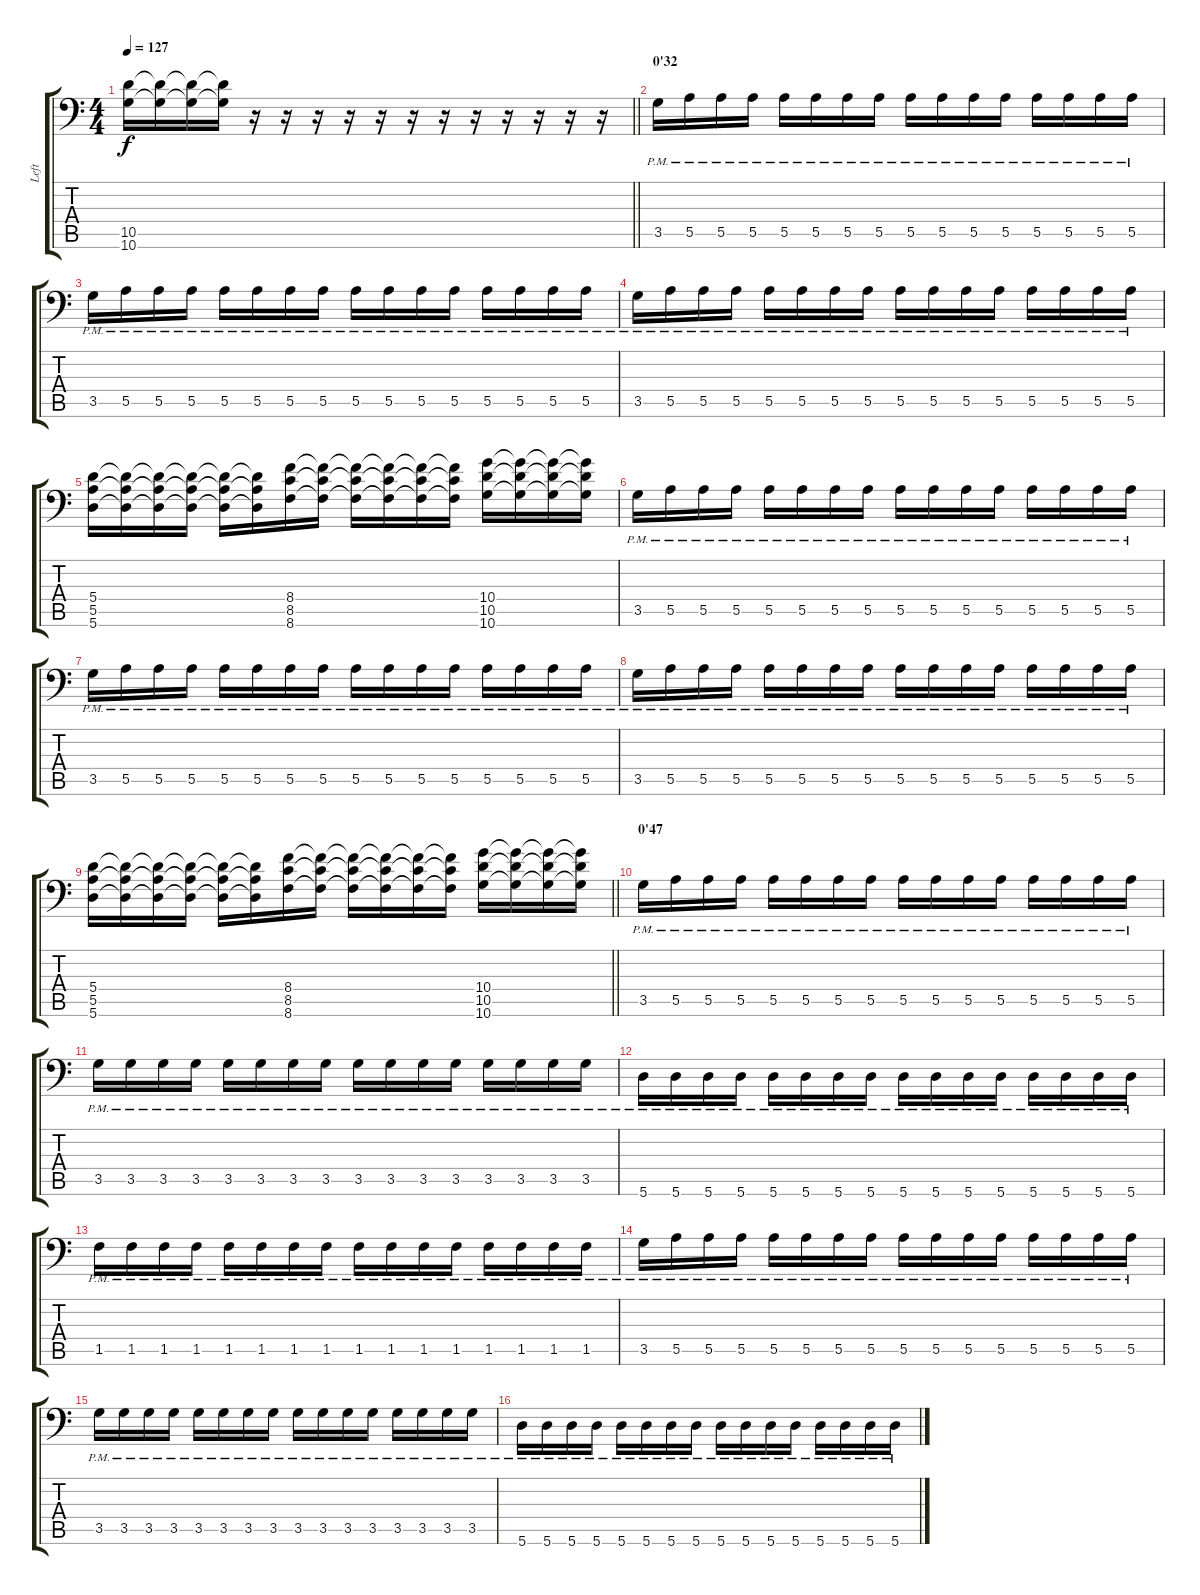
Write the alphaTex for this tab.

\track ("Left" "Left") {instrument distortionguitar}
\staff {score tabs}
\tuning (B3 Gb3 D3 A2 E2 A1) {hide}
\ts (4 4)
\tempo 127
\clef f4
\barLineRight lightlight
\ks c
(10.5 10.6).16{dy f} (10.5{t} 10.6{t}).16 (10.5{t} 10.6{t}).16 (10.5{t} 10.6{t}).16 r.16 r.16 r.16 r.16 r.16 r.16 r.16 r.16 r.16 r.16 r.16 r.16 |
\section ("" "0'32")
3.5{pm}.16{volume 12} 5.5{pm}.16 5.5{pm}.16 5.5{pm}.16 5.5{pm}.16 5.5{pm}.16 5.5{pm}.16 5.5{pm}.16 5.5{pm}.16 5.5{pm}.16 5.5{pm}.16 5.5{pm}.16 5.5{pm}.16 5.5{pm}.16 5.5{pm}.16 5.5{pm}.16 |
3.5{pm}.16 5.5{pm}.16 5.5{pm}.16 5.5{pm}.16 5.5{pm}.16 5.5{pm}.16 5.5{pm}.16 5.5{pm}.16 5.5{pm}.16 5.5{pm}.16 5.5{pm}.16 5.5{pm}.16 5.5{pm}.16 5.5{pm}.16 5.5{pm}.16 5.5{pm}.16 |
3.5{pm}.16 5.5{pm}.16 5.5{pm}.16 5.5{pm}.16 5.5{pm}.16 5.5{pm}.16 5.5{pm}.16 5.5{pm}.16 5.5{pm}.16 5.5{pm}.16 5.5{pm}.16 5.5{pm}.16 5.5{pm}.16 5.5{pm}.16 5.5{pm}.16 5.5{pm}.16 |
(5.4 5.5 5.6).16 (5.4{t} 5.5{t} 5.6{t}).16 (5.4{t} 5.5{t} 5.6{t}).16 (5.4{t} 5.5{t} 5.6{t}).16 (5.4{t} 5.5{t} 5.6{t}).16 (5.4{t} 5.5{t} 5.6{t}).16 (8.4 8.5 8.6).16 (8.4{t} 8.5{t} 8.6{t}).16 (8.4{t} 8.5{t} 8.6{t}).16 (8.4{t} 8.5{t} 8.6{t}).16 (8.4{t} 8.5{t} 8.6{t}).16 (8.4{t} 8.5{t} 8.6{t}).16 (10.4 10.5 10.6).16 (10.4{t} 10.5{t} 10.6{t}).16 (10.4{t} 10.5{t} 10.6{t}).16 (10.4{t} 10.5{t} 10.6{t}).16 |
3.5{pm}.16 5.5{pm}.16 5.5{pm}.16 5.5{pm}.16 5.5{pm}.16 5.5{pm}.16 5.5{pm}.16 5.5{pm}.16 5.5{pm}.16 5.5{pm}.16 5.5{pm}.16 5.5{pm}.16 5.5{pm}.16 5.5{pm}.16 5.5{pm}.16 5.5{pm}.16 |
3.5{pm}.16 5.5{pm}.16 5.5{pm}.16 5.5{pm}.16 5.5{pm}.16 5.5{pm}.16 5.5{pm}.16 5.5{pm}.16 5.5{pm}.16 5.5{pm}.16 5.5{pm}.16 5.5{pm}.16 5.5{pm}.16 5.5{pm}.16 5.5{pm}.16 5.5{pm}.16 |
3.5{pm}.16 5.5{pm}.16 5.5{pm}.16 5.5{pm}.16 5.5{pm}.16 5.5{pm}.16 5.5{pm}.16 5.5{pm}.16 5.5{pm}.16 5.5{pm}.16 5.5{pm}.16 5.5{pm}.16 5.5{pm}.16 5.5{pm}.16 5.5{pm}.16 5.5{pm}.16 |
\barLineRight lightlight
(5.4 5.5 5.6).16 (5.4{t} 5.5{t} 5.6{t}).16 (5.4{t} 5.5{t} 5.6{t}).16 (5.4{t} 5.5{t} 5.6{t}).16 (5.4{t} 5.5{t} 5.6{t}).16 (5.4{t} 5.5{t} 5.6{t}).16 (8.4 8.5 8.6).16 (8.4{t} 8.5{t} 8.6{t}).16 (8.4{t} 8.5{t} 8.6{t}).16 (8.4{t} 8.5{t} 8.6{t}).16 (8.4{t} 8.5{t} 8.6{t}).16 (8.4{t} 8.5{t} 8.6{t}).16 (10.4 10.5 10.6).16 (10.4{t} 10.5{t} 10.6{t}).16 (10.4{t} 10.5{t} 10.6{t}).16 (10.4{t} 10.5{t} 10.6{t}).16 |
\section ("" "0'47")
3.5{pm}.16 5.5{pm}.16 5.5{pm}.16 5.5{pm}.16 5.5{pm}.16 5.5{pm}.16 5.5{pm}.16 5.5{pm}.16 5.5{pm}.16 5.5{pm}.16 5.5{pm}.16 5.5{pm}.16 5.5{pm}.16 5.5{pm}.16 5.5{pm}.16 5.5{pm}.16 |
3.5{pm}.16 3.5{pm}.16 3.5{pm}.16 3.5{pm}.16 3.5{pm}.16 3.5{pm}.16 3.5{pm}.16 3.5{pm}.16 3.5{pm}.16 3.5{pm}.16 3.5{pm}.16 3.5{pm}.16 3.5{pm}.16 3.5{pm}.16 3.5{pm}.16 3.5{pm}.16 |
5.6{pm}.16 5.6{pm}.16 5.6{pm}.16 5.6{pm}.16 5.6{pm}.16 5.6{pm}.16 5.6{pm}.16 5.6{pm}.16 5.6{pm}.16 5.6{pm}.16 5.6{pm}.16 5.6{pm}.16 5.6{pm}.16 5.6{pm}.16 5.6{pm}.16 5.6{pm}.16 |
1.5{pm}.16 1.5{pm}.16 1.5{pm}.16 1.5{pm}.16 1.5{pm}.16 1.5{pm}.16 1.5{pm}.16 1.5{pm}.16 1.5{pm}.16 1.5{pm}.16 1.5{pm}.16 1.5{pm}.16 1.5{pm}.16 1.5{pm}.16 1.5{pm}.16 1.5{pm}.16 |
3.5{pm}.16 5.5{pm}.16 5.5{pm}.16 5.5{pm}.16 5.5{pm}.16 5.5{pm}.16 5.5{pm}.16 5.5{pm}.16 5.5{pm}.16 5.5{pm}.16 5.5{pm}.16 5.5{pm}.16 5.5{pm}.16 5.5{pm}.16 5.5{pm}.16 5.5{pm}.16 |
3.5{pm}.16 3.5{pm}.16 3.5{pm}.16 3.5{pm}.16 3.5{pm}.16 3.5{pm}.16 3.5{pm}.16 3.5{pm}.16 3.5{pm}.16 3.5{pm}.16 3.5{pm}.16 3.5{pm}.16 3.5{pm}.16 3.5{pm}.16 3.5{pm}.16 3.5{pm}.16 |
5.6{pm}.16 5.6{pm}.16 5.6{pm}.16 5.6{pm}.16 5.6{pm}.16 5.6{pm}.16 5.6{pm}.16 5.6{pm}.16 5.6{pm}.16 5.6{pm}.16 5.6{pm}.16 5.6{pm}.16 5.6{pm}.16 5.6{pm}.16 5.6{pm}.16 5.6{pm}.16
